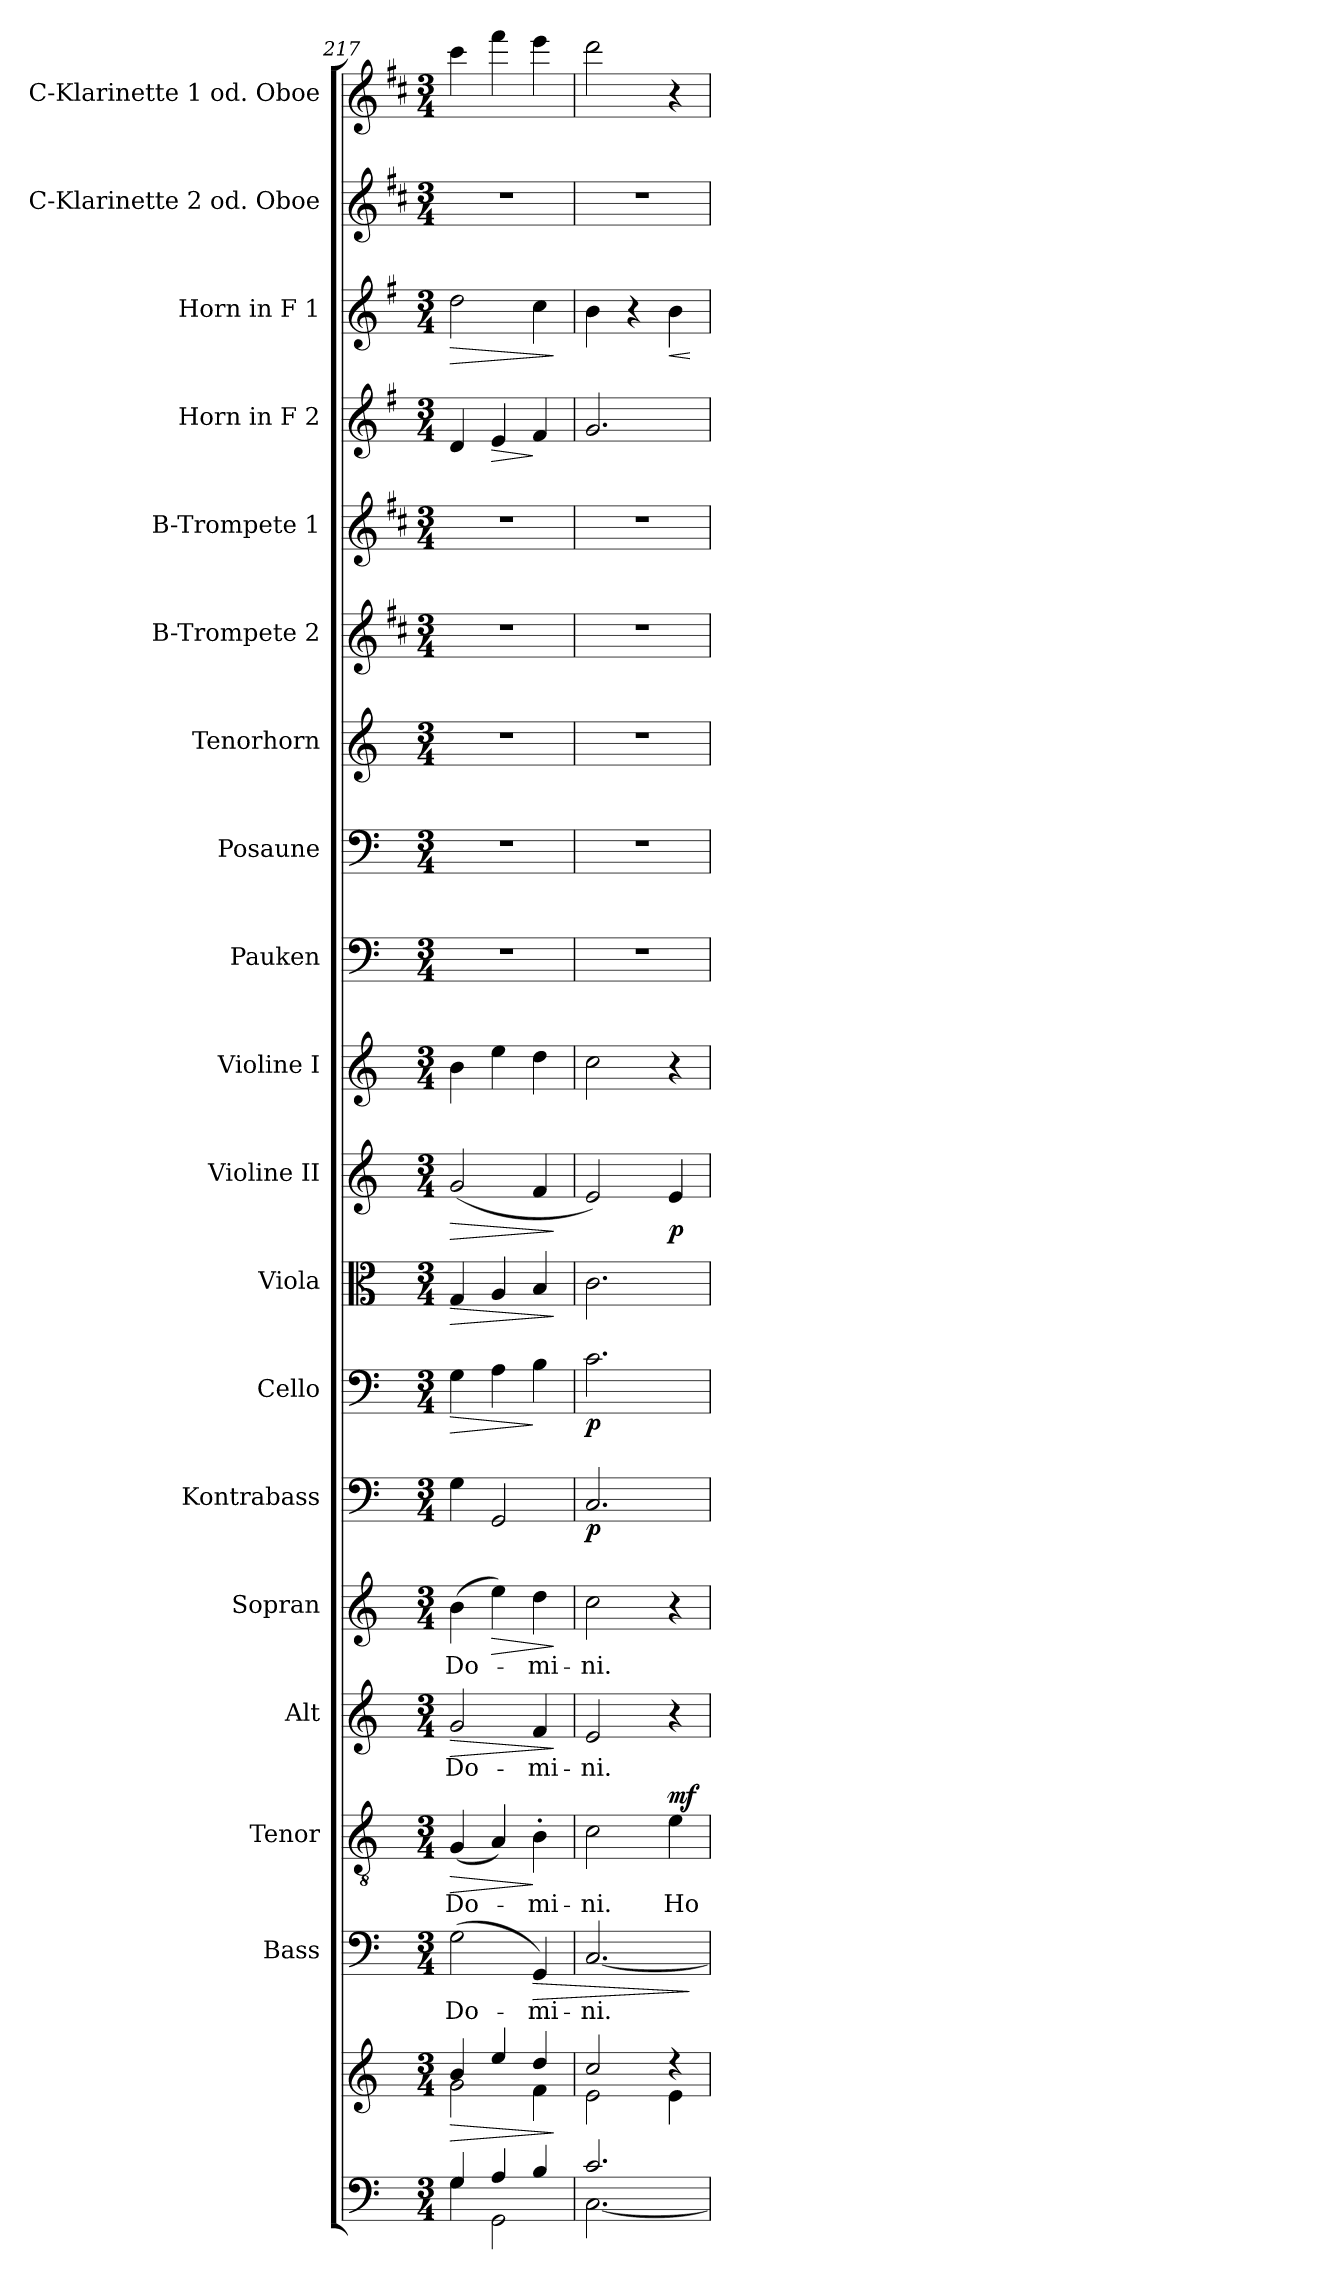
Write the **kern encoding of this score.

**kern	**kern	**dynam	**kern	**text	**dynam	**kern	**text	**dynam	**kern	**text	**dynam	**kern	**text	**dynam	**kern	**dynam	**kern	**dynam	**kern	**dynam	**kern	**dynam	**kern	**kern	**kern	**kern	**kern	**kern	**kern	**dynam	**kern	**dynam	**kern	**kern
*part19	*part19	*part19	*part18	*part18	*part18	*part17	*part17	*part17	*part16	*part16	*part16	*part15	*part15	*part15	*part14	*part14	*part13	*part13	*part12	*part12	*part11	*part11	*part10	*part9	*part8	*part7	*part6	*part5	*part4	*part4	*part3	*part3	*part2	*part1
*staff20	*staff19	*staff19/20	*staff18	*staff18	*staff18	*staff17	*staff17	*staff17	*staff16	*staff16	*staff16	*staff15	*staff15	*staff15	*staff14	*staff14	*staff13	*staff13	*staff12	*staff12	*staff11	*staff11	*staff10	*staff9	*staff8	*staff7	*staff6	*staff5	*staff4	*staff4	*staff3	*staff3	*staff2	*staff1
*	*	*	*I"Bass	*	*	*I"Tenor	*	*	*I"Alt	*	*	*I"Sopran	*	*	*I"Kontrabass	*	*I"Cello	*	*I"Viola	*	*I"Violine II	*	*I"Violine I	*I"Pauken	*I"Posaune	*I"Tenorhorn	*I"B-Trompete 2	*I"B-Trompete 1	*I"Horn in F 2	*	*I"Horn in F 1	*	*I"C-Klarinette 2 od. Oboe	*I"C-Klarinette 1 od. Oboe
*	*	*	*I'B.	*	*	*I'T.	*	*	*I'A.	*	*	*I'S.	*	*	*I'Kb.	*	*	*	*I'Vla.	*	*I'Vl. II	*	*I'Vl. I	*I'Pk.	*I'Pos.	*I'T. Hrn.	*I'B Trp. 2	*I'B Trp. 1	*	*	*	*	*I'C Kl. 2	*I'C Kl. 1
*clefF4	*clefG2	*	*clefF4	*	*	*clefGv2	*	*	*clefG2	*	*	*clefG2	*	*	*clefF4	*	*clefF4	*	*clefC3	*	*clefG2	*	*clefG2	*clefF4	*clefF4	*clefG2	*clefG2	*clefG2	*clefG2	*	*clefG2	*	*clefG2	*clefG2
*	*	*	*	*	*	*	*	*	*	*	*	*	*	*	*ITrd7c12	*	*	*	*	*	*	*	*	*	*	*ITrd8c14	*ITrd1c2	*ITrd1c2	*ITrd4c7	*	*ITrd4c7	*	*ITrd1c2	*ITrd1c2
*k[]	*k[]	*	*k[]	*	*	*k[]	*	*	*k[]	*	*	*k[]	*	*	*k[]	*	*k[]	*	*k[]	*	*k[]	*	*k[]	*k[]	*k[]	*k[]	*k[]	*k[]	*k[]	*	*k[]	*	*k[]	*k[]
*C:	*C:	*	*C:	*	*	*C:	*	*	*C:	*	*	*C:	*	*	*C:	*	*C:	*	*C:	*	*C:	*	*C:	*C:	*C:	*C:	*C:	*C:	*C:	*	*C:	*	*C:	*C:
*M3/4	*M3/4	*	*M3/4	*	*	*M3/4	*	*	*M3/4	*	*	*M3/4	*	*	*M3/4	*	*M3/4	*	*M3/4	*	*M3/4	*	*M3/4	*M3/4	*M3/4	*M3/4	*M3/4	*M3/4	*M3/4	*	*M3/4	*	*M3/4	*M3/4
=217	=217	=217	=217	=217	=217	=217	=217	=217	=217	=217	=217	=217	=217	=217	=217	=217	=217	=217	=217	=217	=217	=217	=217	=217	=217	=217	=217	=217	=217	=217	=217	=217	=217	=217
*^	*	*	*	*	*	*	*	*	*	*	*	*	*	*	*	*	*	*	*	*	*	*	*	*	*	*	*	*	*	*	*	*	*	*
!	!	!	!LO:HP:b	!	!LO:LY:b	!	!	!LO:LY:b	!LO:HP:b	!	!LO:LY:b	!LO:HP:b	!	!LO:LY:b	!	!	!	!	!LO:HP:b	!	!LO:HP:b	!	!LO:HP:b	!	!	!	!	!	!	!	!	!	!LO:HP:b	!	!
*	*	*^	*	*	*	*	*	*	*	*	*	*	*	*	*	*	*	*	*	*	*	*	*	*	*	*	*	*	*	*	*	*	*	*	*
4G/	4G\	4b/	2g\	>	(>2G\	Do-	.	(<4G/	Do-	>	2g/	Do-	>	(>4b\	Do-	.	4GG\	.	4G\	>	4G/	>	(<2g/	>	4b\	2.r	2.r	2.r	2.r	2.r	4G/	.	2g\	>	2.r	4bb\
!	!	!	!	!	!	!	!	!	!	!	!	!	!	!	!	!LO:HP:b	!	!	!	!	!	!	!	!	!	!	!	!	!	!	!	!LO:HP:b	!	!	!	!
4A/	2GG\	4ee/	.	.	.	.	.	4A/)	.	.	.	.	.	4ee\)	.	>	2GGG/	.	4A\	.	4A/	.	.	.	4ee\	.	.	.	.	.	4A/	>	.	.	.	4eee\
!	!	!	!	!	!	!LO:LY:b	!LO:HP:b	!	!LO:LY:b	!	!	!LO:LY:b	!	!	!LO:LY:b	!	!	!	!	!	!	!	!	!	!	!	!	!	!	!	!	!	!	!	!	!
4B/	.	4dd/	4f\	.	4GG/)	-mi-	>	4B'>\	-mi-	]	4f/	-mi-	.	4dd\	-mi-	.	.	.	4B\	]	4B/	.	4f/	.	4dd\	.	.	.	.	.	4B/	]	4f\	.	.	4ddd\
*v	*v	*	*	*	*	*	*	*	*	*	*	*	*	*	*	*	*	*	*	*	*	*	*	*	*	*	*	*	*	*	*	*	*	*	*	*
*	*v	*v	*	*	*	*	*	*	*	*	*	*	*	*	*	*	*	*	*	*	*	*	*	*	*	*	*	*	*	*	*	*	*	*	*
.	.	]	.	.	.	.	.	.	.	.	]	.	.	]	.	.	.	.	.	]	.	]	.	.	.	.	.	.	.	.	.	]	.	.
=218	=218	=218	=218	=218	=218	=218	=218	=218	=218	=218	=218	=218	=218	=218	=218	=218	=218	=218	=218	=218	=218	=218	=218	=218	=218	=218	=218	=218	=218	=218	=218	=218	=218	=218
*^	*^	*	*	*	*	*	*	*	*	*	*	*	*	*	*	*	*	*	*	*	*	*	*	*	*	*	*	*	*	*	*	*	*	*
!	!	!	!	!	!	!LO:LY:b	!	!	!LO:LY:b	!	!	!LO:LY:b	!	!	!LO:LY:b	!	!	!LO:DY:b	!	!LO:DY:b	!	!	!	!	!	!	!	!	!	!	!	!	!	!	!	!
2.c/	[<2.C\	2cc/	2e\	.	[2.C/	-ni.	.	2c\	-ni.	.	2e/	-ni.	.	2cc\	-ni.	.	2.CC/	p	2.c\	p	2.c\	.	2e/)	.	2cc\	2.r	2.r	2.r	2.r	2.r	2.c/	.	4e\	.	2.r	2ccc\
.	.	.	.	.	.	.	.	.	.	.	.	.	.	.	.	.	.	.	.	.	.	.	.	.	.	.	.	.	.	.	.	.	4r	.	.	.
!	!	!	!	!	!	!	!	!	!LO:LY:b	!LO:DY:a	!	!	!	!	!	!	!	!	!	!	!	!	!	!LO:DY:b	!	!	!	!	!	!	!	!	!	!LO:HP:b	!	!
.	.	4rdd	4e\	.	.	.	.	4e\	Ho-	mf	4r	.	.	4r	.	.	.	.	.	.	.	.	4e/	p	4r	.	.	.	.	.	.	.	4e\	<	.	4r
*v	*v	*	*	*	*	*	*	*	*	*	*	*	*	*	*	*	*	*	*	*	*	*	*	*	*	*	*	*	*	*	*	*	*	*	*	*
*	*v	*v	*	*	*	*	*	*	*	*	*	*	*	*	*	*	*	*	*	*	*	*	*	*	*	*	*	*	*	*	*	*	*	*	*
.	.	.	.	.	]	.	.	.	.	.	.	.	.	.	.	.	.	.	.	.	.	.	.	.	.	.	.	.	.	.	.	[	.	.
=	=	=	=	=	=	=	=	=	=	=	=	=	=	=	=	=	=	=	=	=	=	=	=	=	=	=	=	=	=	=	=	=	=	=
*-	*-	*-	*-	*-	*-	*-	*-	*-	*-	*-	*-	*-	*-	*-	*-	*-	*-	*-	*-	*-	*-	*-	*-	*-	*-	*-	*-	*-	*-	*-	*-	*-	*-	*-
